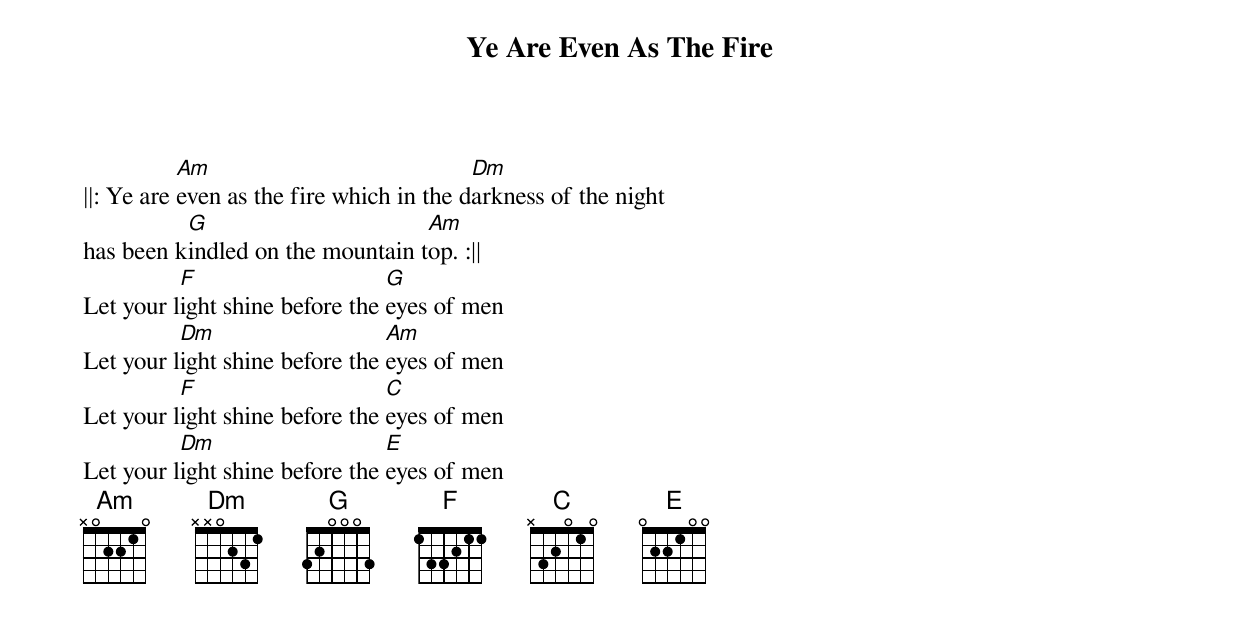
{title: Ye Are Even As The Fire}
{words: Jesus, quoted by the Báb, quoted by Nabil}

||: Ye are [Am]even as the fire which in the d[Dm]arkness of the night
has been k[G]indled on the mountain t[Am]op. :||
Let your l[F]ight shine before the [G]eyes of men
Let your l[Dm]ight shine before the [Am]eyes of men
Let your l[F]ight shine before the [C]eyes of men
Let your l[Dm]ight shine before the [E]eyes of men
